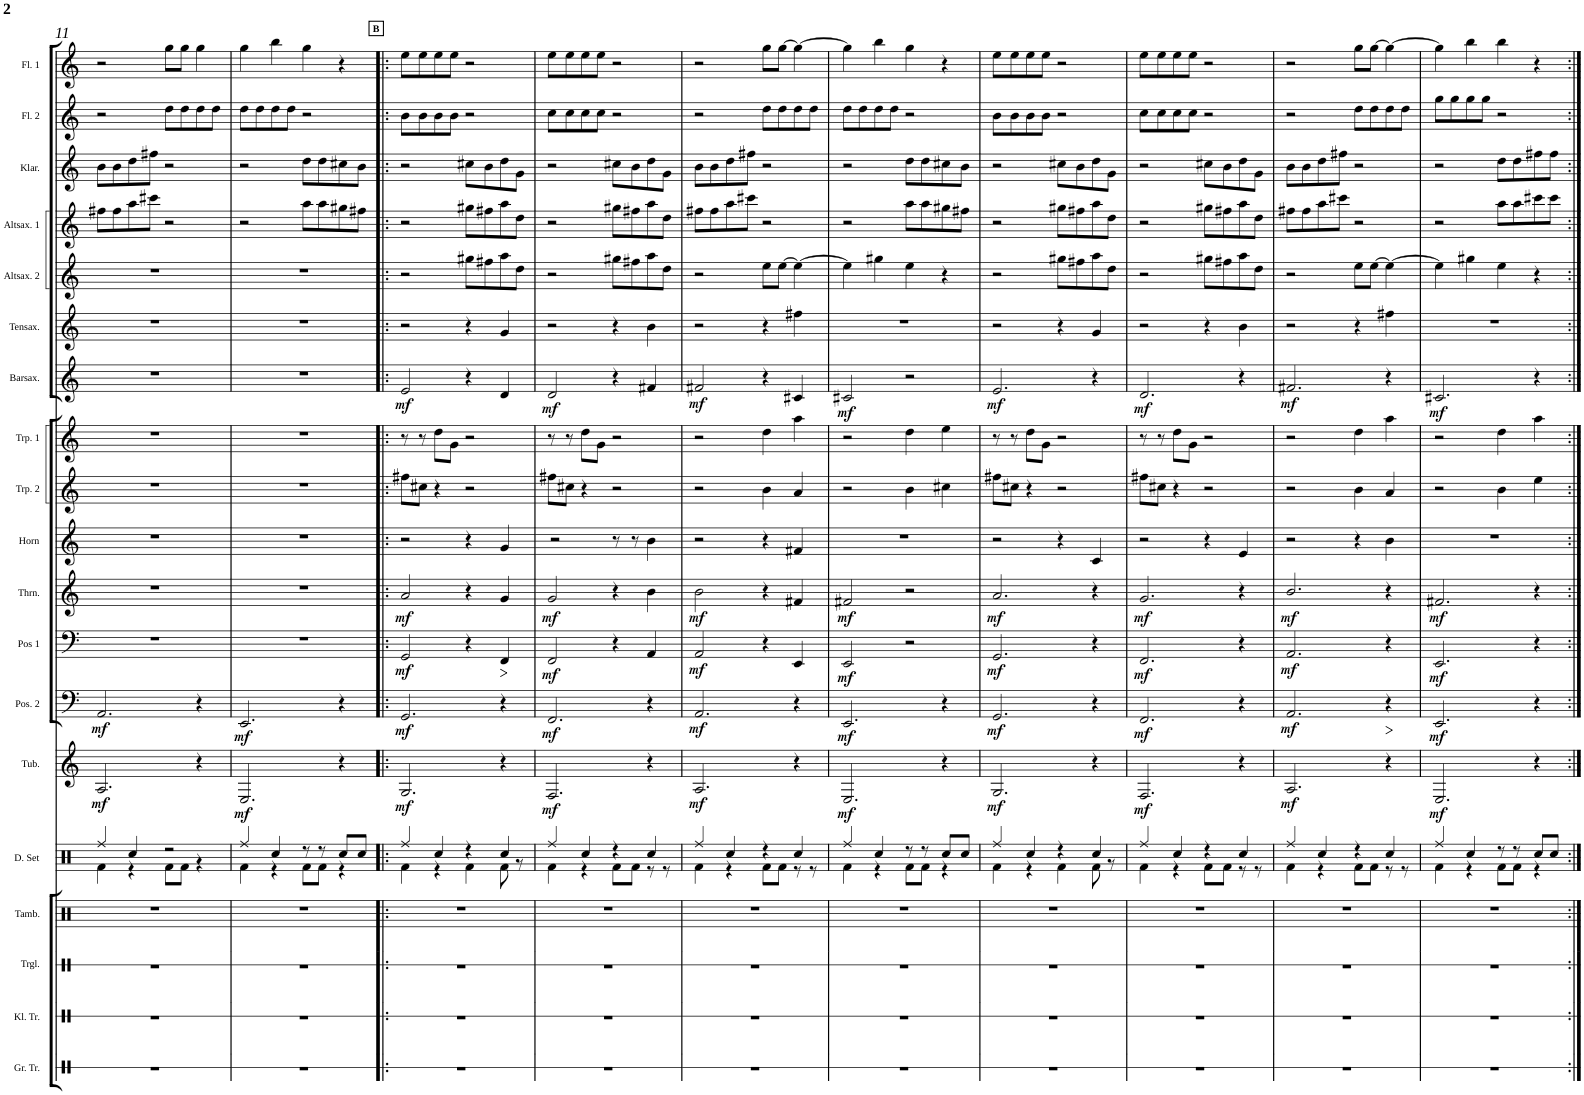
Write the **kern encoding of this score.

**kern	**kern	**kern	**kern	**kern	**kern	**dynam	**kern	**dynam	**kern	**dynam	**kern	**dynam	**kern	**kern	**kern	**kern	**dynam	**kern	**kern	**kern	**kern	**kern	**kern
*part19	*part18	*part17	*part16	*part15	*part14	*part14	*part13	*part13	*part12	*part12	*part11	*part11	*part10	*part9	*part8	*part7	*part7	*part6	*part5	*part4	*part3	*part2	*part1
*staff19	*staff18	*staff17	*staff16	*staff15	*staff14	*staff14	*staff13	*staff13	*staff12	*staff12	*staff11	*staff11	*staff10	*staff9	*staff8	*staff7	*staff7	*staff6	*staff5	*staff4	*staff3	*staff2	*staff1
*I"Große Trommel	*I"Kleine Trommel	*I"Triangel	*I"Tambourine	*I"Drumset	*I"Tuba	*	*I"Posaune 2	*	*I"Posaune 1	*	*I"Tenorhorn	*	*I"Horn	*I"Trompete 2	*I"Trompete 1	*I"Baritonsaxophon	*	*I"Tenorsaxophon	*I"Altsaxophon 2	*I"Altsaxophon 1	*I"Klarinette	*I"Flöte 2	*I"Flöte 1
*I'Gr. Tr.	*I'Kl. Tr.	*I'Trgl.	*I'Tamb.	*I'D. Set	*I'Tub.	*	*I'Pos. 2	*	*I'Pos 1	*	*I'Thrn.	*	*I'Horn	*I'Trp. 2	*I'Trp. 1	*I'Barsax.	*	*I'Tensax.	*I'Altsax. 2	*I'Altsax. 1	*I'Klar.	*I'Fl. 2	*I'Fl. 1
!!LO:PB:g=z
*clefX	*clefX	*clefX	*clefX	*clefX	*clefG2	*	*clefF4	*	*clefF4	*	*clefG2	*	*clefG2	*clefG2	*clefG2	*clefG2	*	*clefG2	*clefG2	*clefG2	*clefG2	*clefG2	*clefG2
*	*	*	*	*	*	*	*	*	*	*	*Trd8c14	*	*Trd4c7	*Trd1c2	*Trd1c2	*Trd12c21	*	*Trd8c14	*Trd5c9	*Trd5c9	*Trd1c2	*	*
*k[]	*k[]	*k[]	*k[]	*k[]	*k[]	*	*k[]	*	*k[]	*	*k[]	*	*k[]	*k[]	*k[]	*k[]	*	*k[]	*k[]	*k[]	*k[]	*k[]	*k[]
*M4/4	*M4/4	*M4/4	*M4/4	*M4/4	*M4/4	*	*M4/4	*	*M4/4	*	*M4/4	*	*M4/4	*M4/4	*M4/4	*M4/4	*	*M4/4	*M4/4	*M4/4	*M4/4	*M4/4	*M4/4
=11	=11	=11	=11	=11	=11	=11	=11	=11	=11	=11	=11	=11	=11	=11	=11	=11	=11	=11	=11	=11	=11	=11	=11
*	*	*	*	*^	*	*	*	*	*	*	*	*	*	*	*	*	*	*	*	*	*	*	*
!	!	!	!	!	!	!	!LO:DY:b	!	!LO:DY:b	!	!	!	!	!	!	!	!	!	!	!	!	!	!	!
1r	1r	1r	1r	4Rff/	4Rf\	2.A/	mf	2.AA/	mf	1r	.	1r	.	1r	1r	1r	1r	.	1r	1r	8ff#X\L	8b\L	2r	2r
.	.	.	.	.	.	.	.	.	.	.	.	.	.	.	.	.	.	.	.	.	8ff#\	8b\	.	.
.	.	.	.	4Rcc/	4r	.	.	.	.	.	.	.	.	.	.	.	.	.	.	.	8aa\	8dd\	.	.
.	.	.	.	.	.	.	.	.	.	.	.	.	.	.	.	.	.	.	.	.	8ccc#X\J	8ff#X\J	.	.
.	.	.	.	2r	8Rf\L	.	.	.	.	.	.	.	.	.	.	.	.	.	.	.	2r	2r	8dd\L	8gg\L
.	.	.	.	.	8Rf\J	.	.	.	.	.	.	.	.	.	.	.	.	.	.	.	.	.	8dd\	8gg\J
.	.	.	.	.	4r	4r	.	4r	.	.	.	.	.	.	.	.	.	.	.	.	.	.	8dd\	4gg\
.	.	.	.	.	.	.	.	.	.	.	.	.	.	.	.	.	.	.	.	.	.	.	8dd\J	.
=12	=12	=12	=12	=12	=12	=12	=12	=12	=12	=12	=12	=12	=12	=12	=12	=12	=12	=12	=12	=12	=12	=12	=12	=12
!	!	!	!	!	!	!	!LO:DY:b	!	!LO:DY:b	!	!	!	!	!	!	!	!	!	!	!	!	!	!	!
1r	1r	1r	1r	4Rff/	4Rf\	2.E/	mf	2.EE/	mf	1r	.	1r	.	1r	1r	1r	1r	.	1r	1r	2r	2r	8dd\L	4gg\
.	.	.	.	.	.	.	.	.	.	.	.	.	.	.	.	.	.	.	.	.	.	.	8dd\	.
.	.	.	.	4Rcc/	4r	.	.	.	.	.	.	.	.	.	.	.	.	.	.	.	.	.	8dd\	4bb\
.	.	.	.	.	.	.	.	.	.	.	.	.	.	.	.	.	.	.	.	.	.	.	8dd\J	.
.	.	.	.	8r	8Rf\L	.	.	.	.	.	.	.	.	.	.	.	.	.	.	.	8aa\L	8dd\L	2r	4gg\
.	.	.	.	8r	8Rf\J	.	.	.	.	.	.	.	.	.	.	.	.	.	.	.	8aa\	8dd\	.	.
.	.	.	.	8Rcc/L	4r	4r	.	4r	.	.	.	.	.	.	.	.	.	.	.	.	8gg#X\	8cc#X\	.	4r
.	.	.	.	8Rcc/J	.	.	.	.	.	.	.	.	.	.	.	.	.	.	.	.	8ff#X\J	8b\J	.	.
!!LO:REH:place=s1:a:B:cj:t=B
=13!|:	=13!|:	=13!|:	=13!|:	=13!|:	=13!|:	=13!|:	=13!|:	=13!|:	=13!|:	=13!|:	=13!|:	=13!|:	=13!|:	=13!|:	=13!|:	=13!|:	=13!|:	=13!|:	=13!|:	=13!|:	=13!|:	=13!|:	=13!|:	=13!|:
!	!	!	!	!	!	!	!LO:DY:b	!	!LO:DY:b	!	!LO:DY:b	!	!LO:DY:b	!	!	!	!	!LO:DY:b	!	!	!	!	!	!
1r	1r	1r	1r	4Rff/	4Rf\	2.G/	mf	2.GG/	mf	2GG/	mf	2a/	mf	2r	8ff#X\L	8r	2e/	mf	2r	2r	2r	2r	8b\L	8ee\L
.	.	.	.	.	.	.	.	.	.	.	.	.	.	.	8cc#X\J	8r	.	.	.	.	.	.	8b\	8ee\
.	.	.	.	4Rcc/	4r	.	.	.	.	.	.	.	.	.	4r	8dd\L	.	.	.	.	.	.	8b\	8ee\
.	.	.	.	.	.	.	.	.	.	.	.	.	.	.	.	8g\J	.	.	.	.	.	.	8b\J	8ee\J
.	.	.	.	4r	4Rf\	.	.	.	.	4r	.	4r	.	4r	2r	2r	4r	.	4r	8gg#X\L	8gg#X\L	8cc#X\L	2r	2r
.	.	.	.	.	.	.	.	.	.	.	.	.	.	.	.	.	.	.	.	8ff#X\	8ff#X\	8b\	.	.
!	!	!	!	!	!	!	!	!	!	!	!LO:HP:b	!	!	!	!	!	!	!	!	!	!	!	!	!
.	.	.	.	4Rcc/	8Rf\	4r	.	4r	.	4FF/	>	4g/	.	4g/	.	.	4d/	.	4g/	8aa\	8aa\	8dd\	.	.
.	.	.	.	.	8r	.	.	.	.	.	.	.	.	.	.	.	.	.	.	8dd\J	8dd\J	8g\J	.	.
=14	=14	=14	=14	=14	=14	=14	=14	=14	=14	=14	=14	=14	=14	=14	=14	=14	=14	=14	=14	=14	=14	=14	=14	=14
!	!	!	!	!	!	!	!LO:DY:b	!	!LO:DY:b	!	!LO:DY:b	!	!LO:DY:b	!	!	!	!	!LO:DY:b	!	!	!	!	!	!
1r	1r	1r	1r	4Rff/	4Rf\	2.F/	mf	2.FF/	mf	2FF/	mf	2g/	mf	2r	8ff#X\L	8r	2d/	mf	2r	2r	2r	2r	8cc\L	8ee\L
.	.	.	.	.	.	.	.	.	.	.	.	.	.	.	8cc#X\J	8r	.	.	.	.	.	.	8cc\	8ee\
.	.	.	.	4Rcc/	4r	.	.	.	.	.	.	.	.	.	4r	8dd\L	.	.	.	.	.	.	8cc\	8ee\
.	.	.	.	.	.	.	.	.	.	.	.	.	.	.	.	8g\J	.	.	.	.	.	.	8cc\J	8ee\J
.	.	.	.	4r	8Rf\L	.	.	.	.	4r	.	4r	.	8r	2r	2r	4r	.	4r	8gg#X\L	8gg#X\L	8cc#X\L	2r	2r
.	.	.	.	.	8Rf\J	.	.	.	.	.	.	.	.	8r	.	.	.	.	.	8ff#X\	8ff#X\	8b\	.	.
.	.	.	.	4Rcc/	8r	4r	.	4r	.	4AA/	.	4b\	.	4b\	.	.	4f#X/	.	4b\	8aa\	8aa\	8dd\	.	.
.	.	.	.	.	8r	.	.	.	.	.	.	.	.	.	.	.	.	.	.	8dd\J	8dd\J	8g\J	.	.
=15	=15	=15	=15	=15	=15	=15	=15	=15	=15	=15	=15	=15	=15	=15	=15	=15	=15	=15	=15	=15	=15	=15	=15	=15
!	!	!	!	!	!	!	!LO:DY:b	!	!LO:DY:b	!	!LO:DY:b	!	!LO:DY:b	!	!	!	!	!LO:DY:b	!	!	!	!	!	!
1r	1r	1r	1r	4Rff/	4Rf\	2.A/	mf	2.AA/	mf	2AA/	mf	2b\	mf	2r	2r	2r	2f#X/	mf	2r	2r	8ff#X\L	8b\L	2r	2r
.	.	.	.	.	.	.	.	.	.	.	.	.	.	.	.	.	.	.	.	.	8ff#\	8b\	.	.
.	.	.	.	4Rcc/	4r	.	.	.	.	.	.	.	.	.	.	.	.	.	.	.	8aa\	8dd\	.	.
.	.	.	.	.	.	.	.	.	.	.	.	.	.	.	.	.	.	.	.	.	8ccc#X\J	8ff#X\J	.	.
.	.	.	.	4r	8Rf\L	.	.	.	.	4r	.	4r	.	4r	4b\	4dd\	4r	.	4r	8ee\L	2r	2r	8dd\L	8gg\L
.	.	.	.	.	8Rf\J	.	.	.	.	.	.	.	.	.	.	.	.	.	.	[8ee\J	.	.	8dd\	[8gg\J
.	.	.	.	4Rcc/	8r	4r	.	4r	.	4EE/	.	4f#X/	.	4f#X/	4a/	4aa\	4c#X/	.	4ff#X\	4ee\_	.	.	8dd\	4gg\_
.	.	.	.	.	8r	.	.	.	.	.	.	.	.	.	.	.	.	.	.	.	.	.	8dd\J	.
=16	=16	=16	=16	=16	=16	=16	=16	=16	=16	=16	=16	=16	=16	=16	=16	=16	=16	=16	=16	=16	=16	=16	=16	=16
!	!	!	!	!	!	!	!LO:DY:b	!	!LO:DY:b	!	!LO:DY:b	!	!LO:DY:b	!	!	!	!	!LO:DY:b	!	!	!	!	!	!
1r	1r	1r	1r	4Rff/	4Rf\	2.E/	mf	2.EE/	mf	2EE/	mf	2f#X/	mf	1r	2r	2r	2c#X/	mf	1r	4ee\]	2r	2r	8dd\L	4gg\]
.	.	.	.	.	.	.	.	.	.	.	.	.	.	.	.	.	.	.	.	.	.	.	8dd\	.
.	.	.	.	4Rcc/	4r	.	.	.	.	.	.	.	.	.	.	.	.	.	.	4gg#X\	.	.	8dd\	4bb\
.	.	.	.	.	.	.	.	.	.	.	.	.	.	.	.	.	.	.	.	.	.	.	8dd\J	.
.	.	.	.	8r	8Rf\L	.	.	.	.	2r	.	2r	.	.	4b\	4dd\	2r	.	.	4ee\	8aa\L	8dd\L	2r	4gg\
.	.	.	.	8r	8Rf\J	.	.	.	.	.	.	.	.	.	.	.	.	.	.	.	8aa\	8dd\	.	.
.	.	.	.	8Rcc/L	4r	4r	.	4r	.	.	.	.	.	.	4cc#X\	4ee\	.	.	.	4r	8gg#X\	8cc#X\	.	4r
.	.	.	.	8Rcc/J	.	.	.	.	.	.	.	.	.	.	.	.	.	.	.	.	8ff#X\J	8b\J	.	.
=17	=17	=17	=17	=17	=17	=17	=17	=17	=17	=17	=17	=17	=17	=17	=17	=17	=17	=17	=17	=17	=17	=17	=17	=17
!	!	!	!	!	!	!	!LO:DY:b	!	!LO:DY:b	!	!LO:DY:b	!	!LO:DY:b	!	!	!	!	!LO:DY:b	!	!	!	!	!	!
1r	1r	1r	1r	4Rff/	4Rf\	2.G/	mf	2.GG/	mf	2.GG/	mf	2.a/	mf	2r	8ff#X\L	8r	2.e/	mf	2r	2r	2r	2r	8b\L	8ee\L
.	.	.	.	.	.	.	.	.	.	.	.	.	.	.	8cc#X\J	8r	.	.	.	.	.	.	8b\	8ee\
.	.	.	.	4Rcc/	4r	.	.	.	.	.	.	.	.	.	4r	8dd\L	.	.	.	.	.	.	8b\	8ee\
.	.	.	.	.	.	.	.	.	.	.	.	.	.	.	.	8g\J	.	.	.	.	.	.	8b\J	8ee\J
.	.	.	.	4r	4Rf\	.	.	.	.	.	.	.	.	4r	2r	2r	.	.	4r	8gg#X\L	8gg#X\L	8cc#X\L	2r	2r
.	.	.	.	.	.	.	.	.	.	.	.	.	.	.	.	.	.	.	.	8ff#X\	8ff#X\	8b\	.	.
.	.	.	.	4Rcc/	8Rf\	4r	.	4r	.	4r	.	4r	.	4c/	.	.	4r	.	4g/	8aa\	8aa\	8dd\	.	.
.	.	.	.	.	8r	.	.	.	.	.	.	.	.	.	.	.	.	.	.	8dd\J	8dd\J	8g\J	.	.
=18	=18	=18	=18	=18	=18	=18	=18	=18	=18	=18	=18	=18	=18	=18	=18	=18	=18	=18	=18	=18	=18	=18	=18	=18
!	!	!	!	!	!	!	!LO:DY:b	!	!LO:DY:b	!	!LO:DY:b	!	!LO:DY:b	!	!	!	!	!LO:DY:b	!	!	!	!	!	!
1r	1r	1r	1r	4Rff/	4Rf\	2.F/	mf	2.FF/	mf	2.FF/	mf	2.g/	mf	2r	8ff#X\L	8r	2.d/	mf	2r	2r	2r	2r	8cc\L	8ee\L
.	.	.	.	.	.	.	.	.	.	.	.	.	.	.	8cc#X\J	8r	.	.	.	.	.	.	8cc\	8ee\
.	.	.	.	4Rcc/	4r	.	.	.	.	.	.	.	.	.	4r	8dd\L	.	.	.	.	.	.	8cc\	8ee\
.	.	.	.	.	.	.	.	.	.	.	.	.	.	.	.	8g\J	.	.	.	.	.	.	8cc\J	8ee\J
.	.	.	.	4r	8Rf\L	.	.	.	.	.	.	.	.	4r	2r	2r	.	.	4r	8gg#X\L	8gg#X\L	8cc#X\L	2r	2r
.	.	.	.	.	8Rf\J	.	.	.	.	.	.	.	.	.	.	.	.	.	.	8ff#X\	8ff#X\	8b\	.	.
.	.	.	.	4Rcc/	8r	4r	.	4r	.	4r	.	4r	.	4e/	.	.	4r	.	4b\	8aa\	8aa\	8dd\	.	.
.	.	.	.	.	8r	.	.	.	.	.	.	.	.	.	.	.	.	.	.	8dd\J	8dd\J	8g\J	.	.
=19	=19	=19	=19	=19	=19	=19	=19	=19	=19	=19	=19	=19	=19	=19	=19	=19	=19	=19	=19	=19	=19	=19	=19	=19
!	!	!	!	!	!	!	!LO:DY:b	!	!LO:DY:b	!	!LO:DY:b	!	!LO:DY:b	!	!	!	!	!LO:DY:b	!	!	!	!	!	!
1r	1r	1r	1r	4Rff/	4Rf\	2.A/	mf	2.AA/	mf	2.AA/	mf	2.b/	mf	2r	2r	2r	2.f#X/	mf	2r	2r	8ff#X\L	8b\L	2r	2r
.	.	.	.	.	.	.	.	.	.	.	.	.	.	.	.	.	.	.	.	.	8ff#\	8b\	.	.
.	.	.	.	4Rcc/	4r	.	.	.	.	.	.	.	.	.	.	.	.	.	.	.	8aa\	8dd\	.	.
.	.	.	.	.	.	.	.	.	.	.	.	.	.	.	.	.	.	.	.	.	8ccc#X\J	8ff#X\J	.	.
.	.	.	.	4r	8Rf\L	.	.	.	.	.	.	.	.	4r	4b\	4dd\	.	.	4r	8ee\L	2r	2r	8dd\L	8gg\L
.	.	.	.	.	8Rf\J	.	.	.	.	.	.	.	.	.	.	.	.	.	.	[8ee\J	.	.	8dd\	[8gg\J
.	.	.	.	4Rcc/	8r	4r	.	4r	.	4r	]	4r	.	4b\	4a/	4aa\	4r	.	4ff#X\	4ee\_	.	.	8dd\	4gg\_
.	.	.	.	.	8r	.	.	.	.	.	.	.	.	.	.	.	.	.	.	.	.	.	8dd\J	.
=20	=20	=20	=20	=20	=20	=20	=20	=20	=20	=20	=20	=20	=20	=20	=20	=20	=20	=20	=20	=20	=20	=20	=20	=20
!	!	!	!	!	!	!	!LO:DY:b	!	!LO:DY:b	!	!LO:DY:b	!	!LO:DY:b	!	!	!	!	!LO:DY:b	!	!	!	!	!	!
1r	1r	1r	1r	4Rff/	4Rf\	2.E/	mf	2.EE/	mf	2.EE/	mf	2.f#X/	mf	1r	2r	2r	2.c#X/	mf	1r	4ee\]	2r	2r	8gg\L	4gg\]
.	.	.	.	.	.	.	.	.	.	.	.	.	.	.	.	.	.	.	.	.	.	.	8gg\	.
.	.	.	.	4Rcc/	4r	.	.	.	.	.	.	.	.	.	.	.	.	.	.	4gg#X\	.	.	8gg\	4bb\
.	.	.	.	.	.	.	.	.	.	.	.	.	.	.	.	.	.	.	.	.	.	.	8gg\J	.
.	.	.	.	8r	8Rf\L	.	.	.	.	.	.	.	.	.	4b\	4dd\	.	.	.	4ee\	8aa\L	8dd\L	2r	4bb\
.	.	.	.	8r	8Rf\J	.	.	.	.	.	.	.	.	.	.	.	.	.	.	.	8aa\	8dd\	.	.
.	.	.	.	8Rcc/L	4r	4r	.	4r	.	4r	.	4r	.	.	4ee\	4aa\	4r	.	.	4r	8ccc#X\	8ff#X\	.	4r
.	.	.	.	8Rcc/J	.	.	.	.	.	.	.	.	.	.	.	.	.	.	.	.	8ccc#\J	8ff#\J	.	.
*	*	*	*	*v	*v	*	*	*	*	*	*	*	*	*	*	*	*	*	*	*	*	*	*	*
=:|!	=:|!	=:|!	=:|!	=:|!	=:|!	=:|!	=:|!	=:|!	=:|!	=:|!	=:|!	=:|!	=:|!	=:|!	=:|!	=:|!	=:|!	=:|!	=:|!	=:|!	=:|!	=:|!	=:|!
*-	*-	*-	*-	*-	*-	*-	*-	*-	*-	*-	*-	*-	*-	*-	*-	*-	*-	*-	*-	*-	*-	*-	*-
